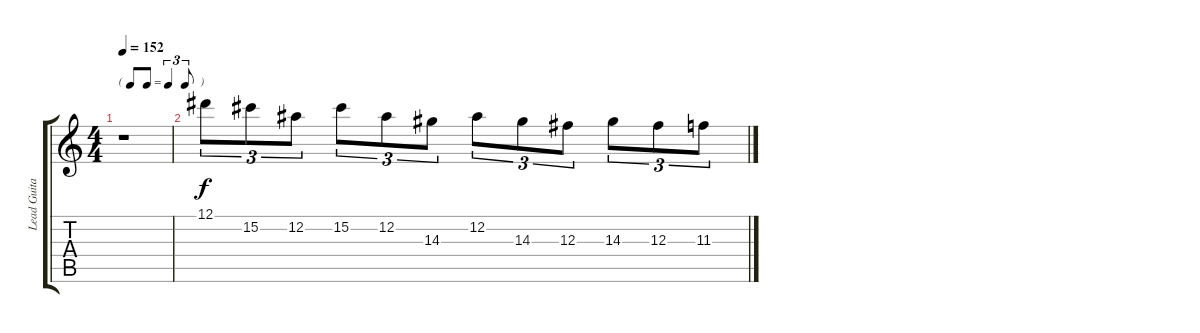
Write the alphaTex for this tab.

\track ("Lead Guitar" "Lead Guita") {instrument distortionguitar}
\staff {score tabs}
\tuning (Eb4 Bb3 Gb3 Db3 Ab2 Eb2) {hide}
\ts (4 4)
\tf triplet8th
\tempo 152
\clef g2
\ks c
r.1{dy f} |
12.1.8{tu (3 2)} 15.2.8{tu (3 2)} 12.2.8{tu (3 2)} 15.2.8{tu (3 2)} 12.2.8{tu (3 2)} 14.3.8{tu (3 2)} 12.2.8{tu (3 2)} 14.3.8{tu (3 2)} 12.3.8{tu (3 2)} 14.3.8{tu (3 2)} 12.3.8{tu (3 2)} 11.3.8{tu (3 2)}
